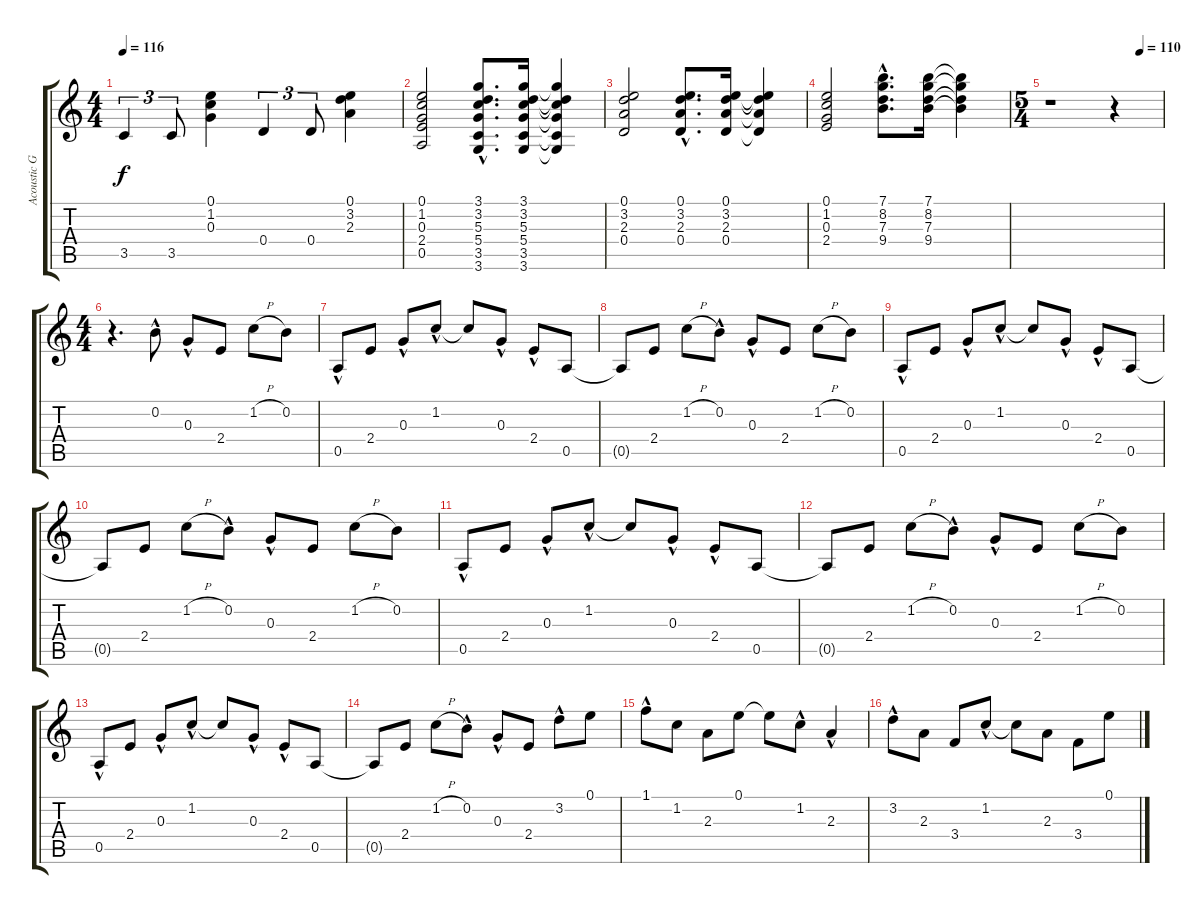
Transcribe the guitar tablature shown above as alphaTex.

\track ("Acoustic Guitar" "Acoustic G") {instrument acousticguitarnylon}
\staff {score tabs}
\tuning (E4 B3 G3 D3 A2 E2) {hide}
\ts (4 4)
\tempo 116
\clef g2
\ks c
3.5.4{tu (3 2) dy f} 3.5.8{tu (3 2)} (0.1 1.2 0.3).4 0.4.4{tu (3 2)} 0.4.8{tu (3 2)} (0.1 3.2 2.3).4 |
(0.1 1.2 0.3 2.4 0.5).2 (3.1{hac} 3.2{hac} 5.3{hac} 5.4{hac} 3.5{hac} 3.6{hac}).8{d} (3.1 3.2 5.3 5.4 3.5 3.6).16 (3.1{t} 3.2{t} 5.3{t} 5.4{t} 3.5{t} 3.6{t}).4 |
(0.1 3.2 2.3 0.4).2 (0.1{hac} 3.2{hac} 2.3{hac} 0.4{hac}).8{d} (0.1 3.2 2.3 0.4).16 (0.1{t} 3.2{t} 2.3{t} 0.4{t}).4 |
(0.1 1.2 0.3 2.4).2 (7.1{hac} 8.2{hac} 7.3{hac} 9.4{hac}).8{d} (7.1 8.2 7.3 9.4).16 (7.1{t} 8.2{t} 7.3{t} 9.4{t}).4 |
\ts (5 4)
\tempo (110 0.8)
r.1 r.4 |
\ts (4 4)
r.4{d} 0.2{hac}.8 0.3{hac}.8 2.4.8 1.2{h}.8 0.2.8 |
0.5{hac}.8 2.4.8 0.3{hac}.8 1.2{hac}.8 1.2{t}.8 0.3{hac}.8 2.4{hac}.8 0.5.8 |
0.5{t}.8 2.4.8 1.2{h}.8 0.2{hac}.8 0.3{hac}.8 2.4.8 1.2{h}.8 0.2.8 |
0.5{hac}.8 2.4.8 0.3{hac}.8 1.2{hac}.8 1.2{t}.8 0.3{hac}.8 2.4{hac}.8 0.5.8 |
0.5{t}.8 2.4.8 1.2{h}.8 0.2{hac}.8 0.3{hac}.8 2.4.8 1.2{h}.8 0.2.8 |
0.5{hac}.8 2.4.8 0.3{hac}.8 1.2{hac}.8 1.2{t}.8 0.3{hac}.8 2.4{hac}.8 0.5.8 |
0.5{t}.8 2.4.8 1.2{h}.8 0.2{hac}.8 0.3{hac}.8 2.4.8 1.2{h}.8 0.2.8 |
0.5{hac}.8 2.4.8 0.3{hac}.8 1.2{hac}.8 1.2{t}.8 0.3{hac}.8 2.4{hac}.8 0.5.8 |
0.5{t}.8 2.4.8 1.2{h}.8 0.2{hac}.8 0.3{hac}.8 2.4.8 3.2{hac}.8 0.1.8 |
1.1{hac}.8 1.2.8 2.3.8 0.1.8 0.1{t}.8 1.2{hac}.8 2.3{hac}.4 |
3.2{hac}.8 2.3.8 3.4.8 1.2{hac}.8 1.2{t}.8 2.3.8 3.4.8 0.1.8
